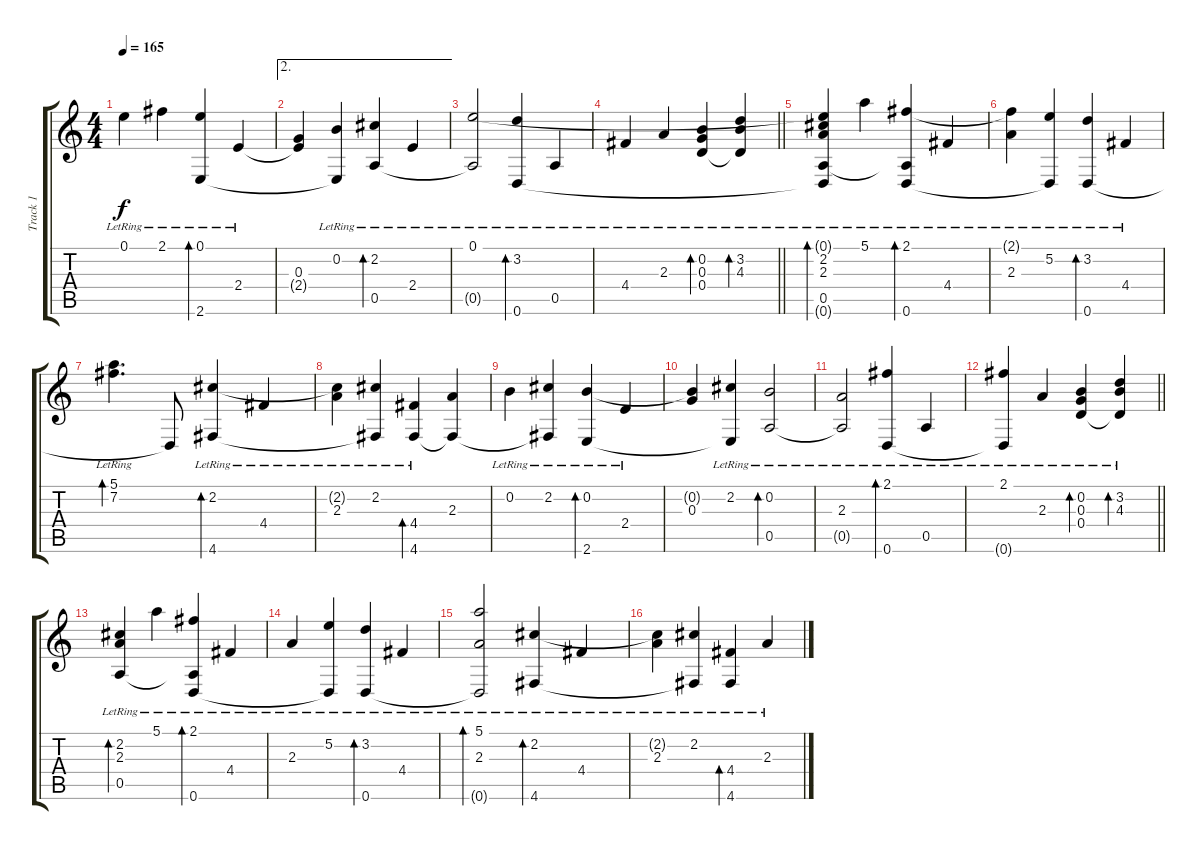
\track ("Track 1" "Track 1") {instrument acousticguitarsteel}
\staff {score tabs}
\tuning (E4 B3 G3 D3 A2 D2) {hide}
\ts (4 4)
\tempo 165
\clef g2
\ks c
0.1{lr}.4{dy f} 2.1{lr}.4 (0.1{lr} 2.6{lr}).4{bd 60} 2.4{lr}.4 |
\ae 2
(0.3 2.4{t}).4 (0.2{lr} 2.6{t}).4 (2.2{lr} 0.5).4{bd 240} 2.4{lr}.4 |
(0.1{lr} 0.5{t}).2 (3.2{lr} 0.6{lr}).4{bd 240} 0.5{lr}.4 |
\barLineRight lightlight
4.4{lr}.4 2.3{lr}.4 (0.2{lr} 0.3{lr} 0.4).4{bd 240} (3.2{lr} 4.3 0.4{t}).4{bd 60} |
\section ("" "")
(0.1{t} 2.2{lr} 2.3{lr} 0.5 0.6{t}).4{bd 240} 5.1{lr}.4 (2.1{lr} 0.5{t} 0.6).4{bd 60} 4.4{lr}.4 |
(2.1{t} 2.3{lr}).4 (5.2{lr} 0.6{t}).4 (3.2{lr} 0.6{lr}).4{bd 60} 4.4{lr}.4 |
(5.1{lr} 7.2{lr}).4{d bd 480} 0.6{t}.8 (2.2{lr} 4.6{lr}).4{bd 60} 4.4{lr}.4 |
(2.2{t} 2.3{lr}).4 (2.2{lr} 4.6{t}).4 (4.4{lr} 4.6{lr}).4{bd 60} (2.3 4.6{t}).4 |
0.2{lr}.4 (2.2{lr} 4.6{t}).4 (0.2{lr} 2.6).4{bd 60} 2.4{lr}.4 |
(0.2{t} 0.3).4 (2.2{lr} 2.6{t}).4 (0.2{lr} 0.5).2{bd 60} |
(2.3{lr} 0.5{t}).2 (2.1{lr} 0.6).4{bd 60} 0.5{lr}.4 |
\barLineRight lightlight
(2.1{lr} 0.6{t}).4 2.3{lr}.4 (0.2{lr} 0.3{lr} 0.4).4{bd 240} (3.2{lr} 4.3 0.4{t}).4{bd 60} |
(2.2{lr} 2.3{lr} 0.5).4{bd 240} 5.1{lr}.4 (2.1{lr} 0.5{t} 0.6).4{bd 60} 4.4{lr}.4 |
2.3{lr}.4 (5.2{lr} 0.6{t}).4 (3.2{lr} 0.6{lr}).4{bd 60} 4.4{lr}.4 |
(5.1{lr} 2.3 0.6{t}).2{bd 480} (2.2{lr} 4.6{lr}).4{bd 60} 4.4{lr}.4 |
(2.2{t} 2.3{lr}).4 (2.2{lr} 4.6{t}).4 (4.4{lr} 4.6{lr}).4{bd 60} 2.3{lr}.4
